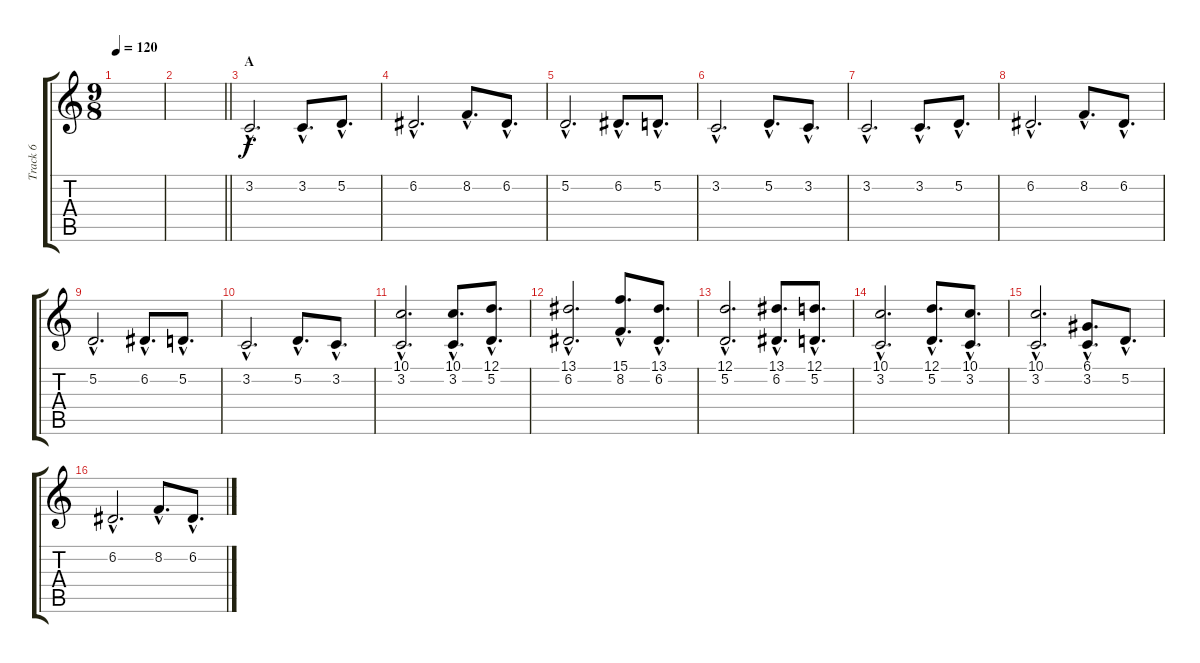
\track ("Track 6" "Track 6") {instrument voiceoohs}
\staff {score tabs}
\tuning (D4 A3 F3 C3 G2 D2) {hide}
\ts (9 8)
\tempo 120
\clef g2
\ks c
|
\barLineRight lightlight
|
\section ("" "A")
3.2{hac}.2{d} 3.2{hac}.8{d} 5.2{hac}.8{d} |
6.2{hac}.2{d} 8.2{hac}.8{d} 6.2{hac}.8{d} |
5.2{hac}.2{d} 6.2{hac}.8{d} 5.2{hac}.8{d} |
3.2{hac}.2{d} 5.2{hac}.8{d} 3.2{hac}.8{d} |
3.2{hac}.2{d} 3.2{hac}.8{d} 5.2{hac}.8{d} |
6.2{hac}.2{d} 8.2{hac}.8{d} 6.2{hac}.8{d} |
5.2{hac}.2{d} 6.2{hac}.8{d} 5.2{hac}.8{d} |
3.2{hac}.2{d} 5.2{hac}.8{d} 3.2{hac}.8{d} |
(10.1{hac} 3.2{hac}).2{d instrument choiraahs} (10.1{hac} 3.2{hac}).8{d} (12.1{hac} 5.2{hac}).8{d} |
(13.1{hac} 6.2{hac}).2{d} (15.1{hac} 8.2{hac}).8{d} (13.1{hac} 6.2{hac}).8{d} |
(12.1{hac} 5.2{hac}).2{d} (13.1{hac} 6.2{hac}).8{d} (12.1{hac} 5.2{hac}).8{d} |
(10.1{hac} 3.2{hac}).2{d} (12.1{hac} 5.2{hac}).8{d} (10.1{hac} 3.2{hac}).8{d} |
(10.1{hac} 3.2{hac}).2{d} (6.1{hac} 3.2{hac}).8{d} 5.2{hac}.8{d} |
6.2{hac}.2{d} 8.2{hac}.8{d} 6.2{hac}.8{d}
